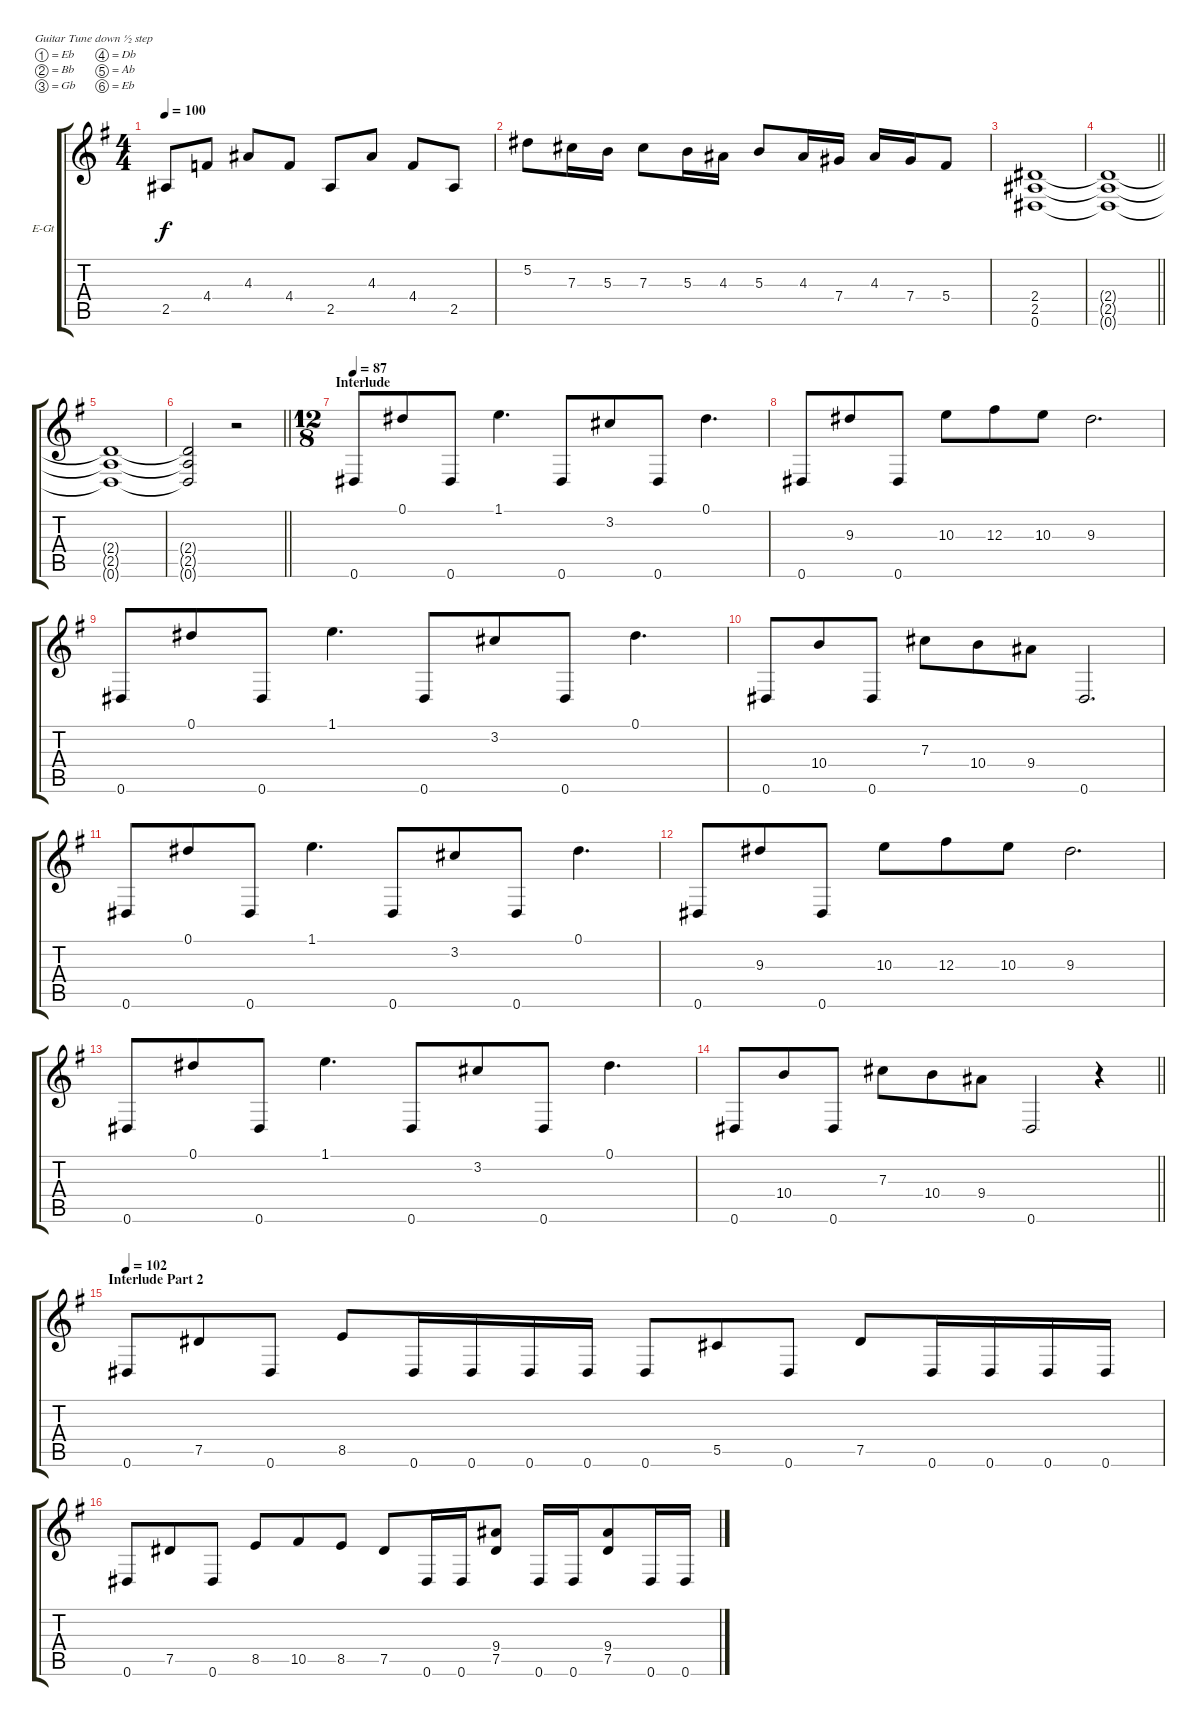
\bracketExtendMode groupsimilarinstruments
\firstSystemTrackNameOrientation horizontal
\otherSystemsTrackNameOrientation horizontal
\track ("Гитара 2" "E-Gt") {mute instrument distortionguitar}
\staff {score tabs}
\tuning (Eb4 Bb3 Gb3 Db3 Ab2 Eb2)
\ts (4 4)
\tempo 100
\clef g2
\ks eminor
2.5.8{dy f} 4.4.8 4.3.8 4.4.8 2.5.8 4.3.8 4.4.8 2.5.8 |
5.2.8 7.3.16 5.3.16 7.3.8 5.3.16 4.3.16 5.3.8 4.3.16 7.4.16 4.3.16 7.4.16 5.4.8 |
(2.4 2.5 0.6).1 |
\barLineRight lightlight
(2.4{t} 2.5{t} 0.6{t}).1 |
(2.4{t} 2.5{t} 0.6{t}).1 |
\barLineRight lightlight
(2.4{t} 2.5{t} 0.6{t}).2 r.2 |
\ts (12 8)
\beaming (8 3 3 3 3)
\section ("" "Interlude")
\tempo 87
0.6.8 0.1.8 0.6.8 1.1.4{d} 0.6.8 3.2.8 0.6.8 0.1.4{d} |
0.6.8 9.3.8 0.6.8 10.3.8 12.3.8 10.3.8 9.3.2{d} |
0.6.8 0.1.8 0.6.8 1.1.4{d} 0.6.8 3.2.8 0.6.8 0.1.4{d} |
0.6.8 10.4.8 0.6.8 7.3.8 10.4.8 9.4.8 0.6.2{d} |
0.6.8 0.1.8 0.6.8 1.1.4{d} 0.6.8 3.2.8 0.6.8 0.1.4{d} |
0.6.8 9.3.8 0.6.8 10.3.8 12.3.8 10.3.8 9.3.2{d} |
0.6.8 0.1.8 0.6.8 1.1.4{d} 0.6.8 3.2.8 0.6.8 0.1.4{d} |
\barLineRight lightlight
0.6.8 10.4.8 0.6.8 7.3.8 10.4.8 9.4.8 0.6.2 r.4 |
\section ("" "Interlude Part 2")
\tempo 102
0.6.8 7.5.8 0.6.8 8.5.8 0.6.16 0.6.16 0.6.16 0.6.16 0.6.8 5.5.8 0.6.8 7.5.8 0.6.16 0.6.16 0.6.16 0.6.16 |
0.6.8 7.5.8 0.6.8 8.5.8 10.5.8 8.5.8 7.5.8 0.6.16 0.6.16 (9.4 7.5).8 0.6.16 0.6.16 (9.4 7.5).8 0.6.16 0.6.16
